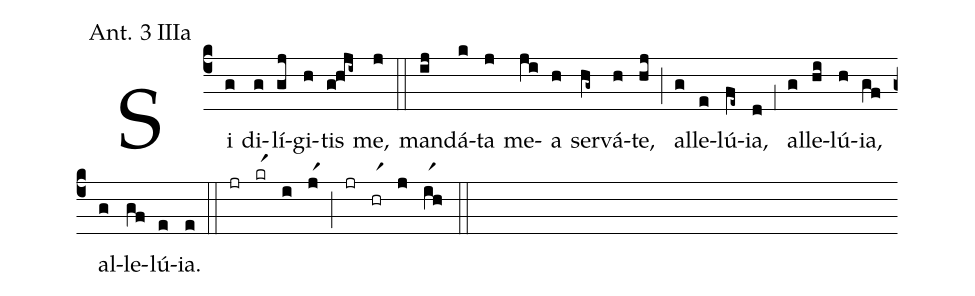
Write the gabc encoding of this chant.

annotation: Ant. 3 IIIa;
%%
(c4) Si(g) di(g)lí(gj)gi(h)tis(g!hji~) me,(j) (::) man(ij)dá(k)ta(j) me(ji)a(h) ser(hg~)vá(h)te,(hj) (;) al(g)le(e)lú(fe~)ia,(d) (;1) al(g)le(hi)lú(h)ia,(gf) al(g)le(gf)lú(e)ia.(e) (::) (jr)(krr1)(i)(jr1)(;)(jr)(hrr1)(j)(ir1h)(::)
